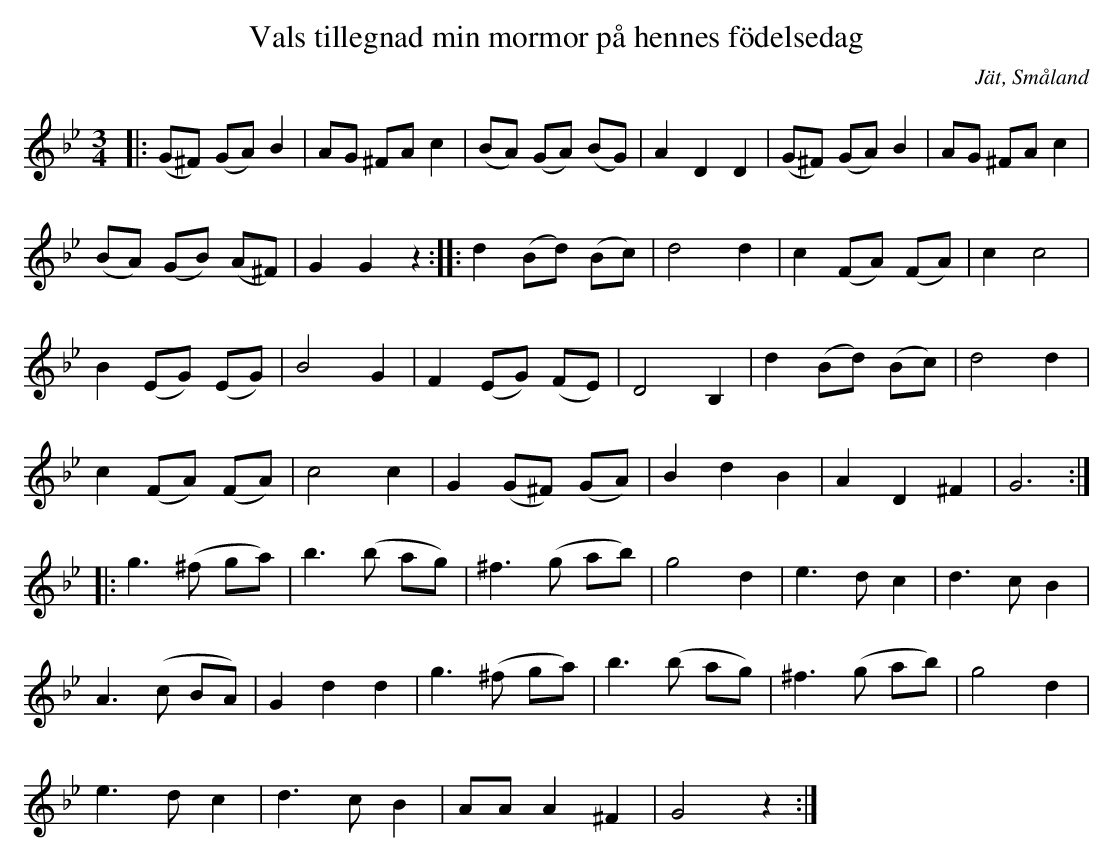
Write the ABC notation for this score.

X:1
T:Vals tillegnad min mormor på hennes födelsedag
O:Jät, Småland
M:3/4
L:1/8
K:Gm
|: (G^F) (GA) B2|AG ^FA c2|(BA) (GA) (BG)|A2 D2 D2|(G^F) (GA) B2|AG ^FA c2|
(BA) (GB) (A^F)|G2 G2 z2:||: d2 (Bd) (Bc)| d4 d2|c2 (FA) (FA)|c2 c4|
B2 (EG) (EG)|B4 G2|F2 (EG) (FE)|D4 B,2|d2 (Bd) (Bc)| d4 d2|
c2 (FA) (FA)|c4 c2|G2 (G^F) (GA)|B2 d2 B2|A2 D2 ^F2|G6:|
|: g3 (^f ga)|b3 (b ag)|^f3 (g ab)|g4 d2|e3 d c2|d3 c B2|
A3 (c BA)|G2 d2 d2|g3 (^f ga)|b3 (b ag)|^f3 (g ab)|g4 d2|
e3 d c2|d3 c B2|AA A2 ^F2|G4 z2:|
